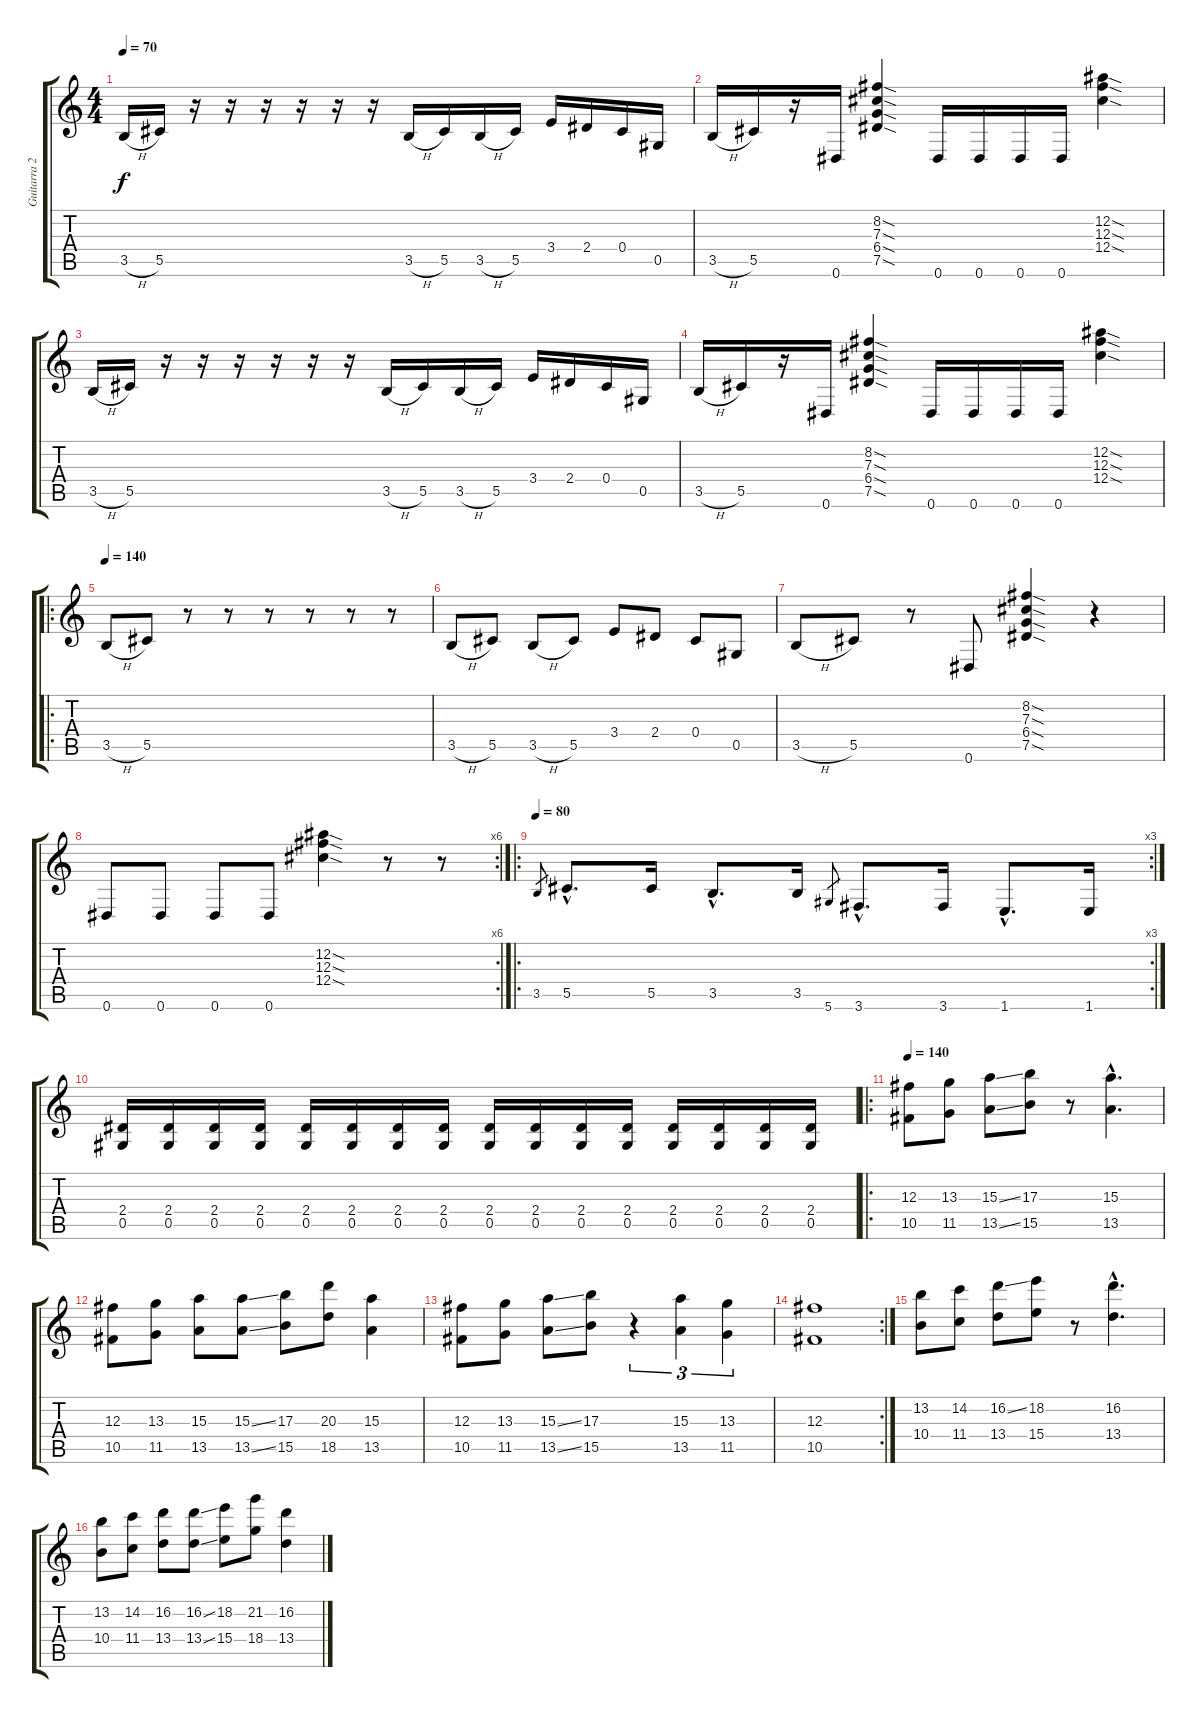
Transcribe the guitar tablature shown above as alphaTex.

\track ("Guitarra 2" "Guitarra 2") {instrument distortionguitar}
\staff {score tabs}
\tuning (Eb4 Bb3 Gb3 Db3 Ab2 Eb2) {hide}
\ts (4 4)
\tempo 70
\clef g2
\ks c
3.5{h}.16{dy f} 5.5.16 r.16 r.16 r.16 r.16 r.16 r.16 3.5{h}.16 5.5.16 3.5{h}.16 5.5.16 3.4.16 2.4.16 0.4.16 0.5.16 |
3.5{h}.16 5.5.16 r.16 0.6.16 (8.2{sod} 7.3{sod} 6.4{sod} 7.5{sod}).4 0.6.16 0.6.16 0.6.16 0.6.16 (12.2{sod} 12.3{sod} 12.4{sod}).4 |
3.5{h}.16 5.5.16 r.16 r.16 r.16 r.16 r.16 r.16 3.5{h}.16 5.5.16 3.5{h}.16 5.5.16 3.4.16 2.4.16 0.4.16 0.5.16 |
3.5{h}.16 5.5.16 r.16 0.6.16 (8.2{sod} 7.3{sod} 6.4{sod} 7.5{sod}).4 0.6.16 0.6.16 0.6.16 0.6.16 (12.2{sod} 12.3{sod} 12.4{sod}).4 |
\ro
\tempo 140
3.5{h}.8 5.5.8 r.8 r.8 r.8 r.8 r.8 r.8 |
3.5{h}.8 5.5.8 3.5{h}.8 5.5.8 3.4.8 2.4.8 0.4.8 0.5.8 |
3.5{h}.8 5.5.8 r.8 0.6.8 (8.2{sod} 7.3{sod} 6.4{sod} 7.5{sod}).4 r.4 |
\rc 6
0.6.8 0.6.8 0.6.8 0.6.8 (12.2{sod} 12.3{sod} 12.4{sod}).4 r.8 r.8 |
\ro
\rc 3
\tempo 80
3.5.8{gr} 5.5{hac}.8{d} 5.5.16 3.5{hac}.8{d} 3.5.16 5.6.8{gr} 3.6{hac}.8{d} 3.6.16 1.6{hac}.8{d} 1.6.16 |
(2.4 0.5).16 (2.4 0.5).16 (2.4 0.5).16 (2.4 0.5).16 (2.4 0.5).16 (2.4 0.5).16 (2.4 0.5).16 (2.4 0.5).16 (2.4 0.5).16 (2.4 0.5).16 (2.4 0.5).16 (2.4 0.5).16 (2.4 0.5).16 (2.4 0.5).16 (2.4 0.5).16 (2.4 0.5).16 |
\ro
\tempo 140
(12.3 10.5).8 (13.3 11.5).8 (15.3{ss} 13.5{ss}).8 (17.3 15.5).8 r.8 (15.3{hac} 13.5{hac}).4{d} |
(12.3 10.5).8 (13.3 11.5).8 (15.3 13.5).8 (15.3{ss} 13.5{ss}).8 (17.3 15.5).8 (20.3 18.5).8 (15.3 13.5).4 |
(12.3 10.5).8 (13.3 11.5).8 (15.3{ss} 13.5{ss}).8 (17.3 15.5).8 r.4{tu (3 2)} (15.3 13.5).4{tu (3 2)} (13.3 11.5).4{tu (3 2)} |
\rc 2
(12.3 10.5).1 |
(13.2 10.4).8 (14.2 11.4).8 (16.2{ss} 13.4).8 (18.2 15.4).8 r.8 (16.2{hac} 13.4{hac}).4{d} |
(13.2 10.4).8 (14.2 11.4).8 (16.2 13.4).8 (16.2{ss} 13.4{ss}).8 (18.2 15.4).8 (21.2 18.4).8 (16.2 13.4).4
